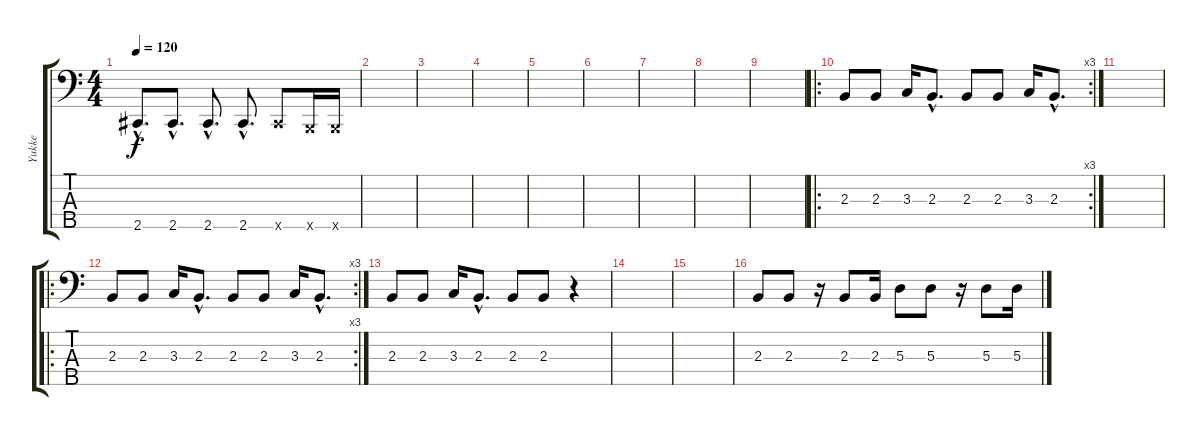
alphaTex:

\track ("Yukke" "Yukke") {instrument electricbassfinger}
\staff {score tabs}
\tuning (G2 D2 A1 E1 B0) {hide}
\ts (4 4)
\tempo 120
\clef f4
\ks c
2.5{hac}.8{d dy f} 2.5{hac}.8{d} 2.5{hac}.8{d} 2.5{hac}.8{d} 2.5{x}.8 0.5{x}.16 0.5{x}.16 |
|
|
|
|
|
|
|
|
\ro
\rc 3
2.3.8 2.3.8 3.3.16 2.3{hac}.8{d} 2.3.8 2.3.8 3.3.16 2.3{hac}.8{d} |
|
\ro
\rc 3
2.3.8 2.3.8 3.3.16 2.3{hac}.8{d} 2.3.8 2.3.8 3.3.16 2.3{hac}.8{d} |
2.3.8 2.3.8 3.3.16 2.3{hac}.8{d} 2.3.8 2.3.8 r.4 |
|
|
2.3.8 2.3.8 r.16 2.3.8 2.3.16 5.3.8 5.3.8 r.16 5.3.8 5.3.16
